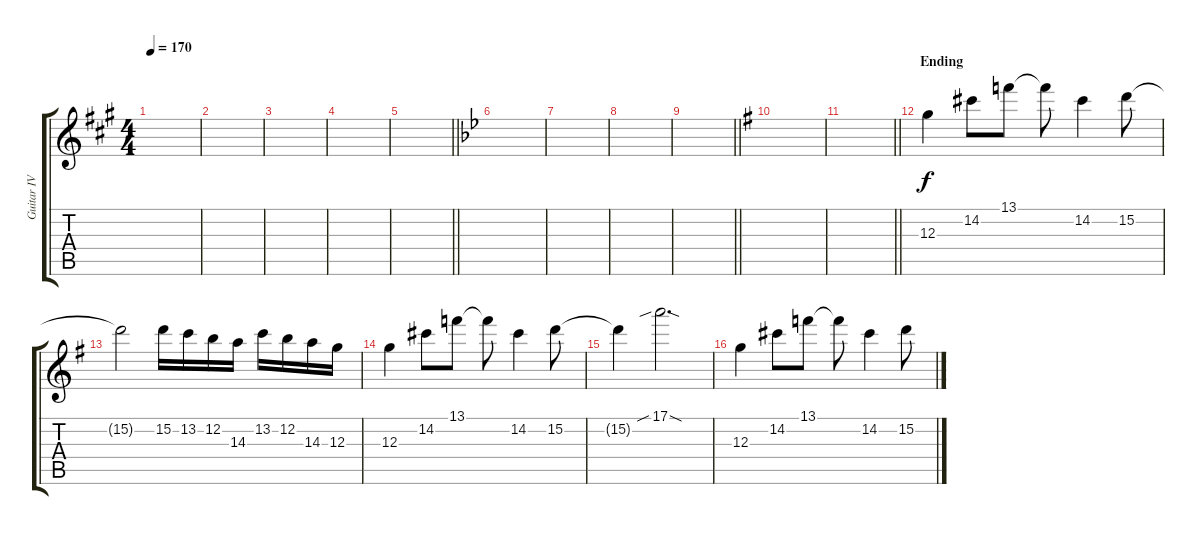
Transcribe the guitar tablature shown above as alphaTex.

\track ("Guitar IV (Yamanaka Sawako/\"Catherine\")" "Guitar IV ") {instrument distortionguitar}
\staff {score tabs}
\tuning (E4 B3 G3 D3 A2 E2) {hide}
\ts (4 4)
\tempo 170
\clef g2
\ks a
|
|
|
|
\barLineRight lightlight
|
\ks bb
|
|
|
\barLineRight lightlight
|
\ks g
|
\barLineRight lightlight
|
\section ("" "Ending")
12.3.4{dy f} 14.2.8 13.1.8 13.1{t}.8 14.2.4 15.2.8 |
15.2{t}.2 15.2.16 13.2.16 12.2.16 14.3.16 13.2.16 12.2.16 14.3.16 12.3.16 |
12.3.4 14.2.8 13.1.8 13.1{t}.8 14.2.4 15.2.8 |
15.2{t}.4 17.1{sib sod}.2{d} |
12.3.4 14.2.8 13.1.8 13.1{t}.8 14.2.4 15.2.8
